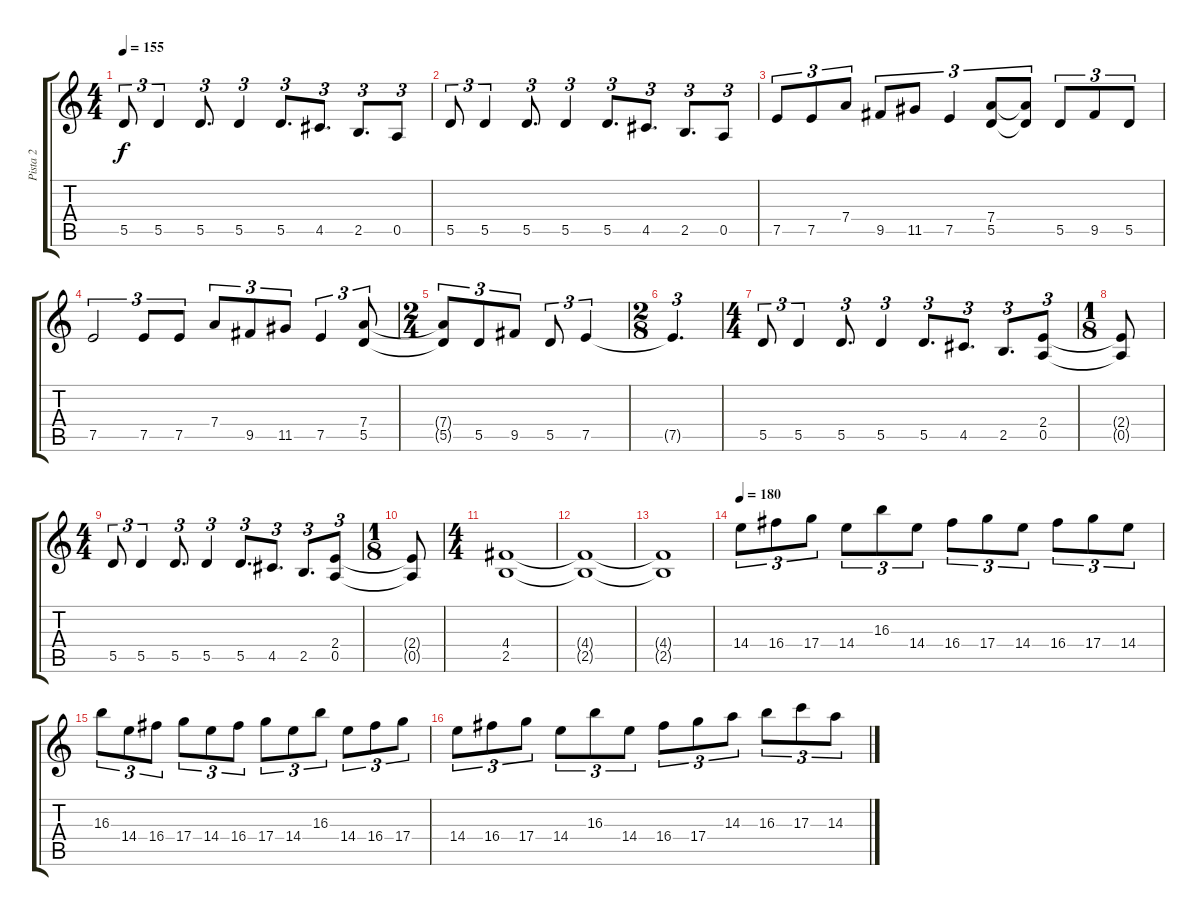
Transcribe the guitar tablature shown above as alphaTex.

\track ("Pista 2" "Pista 2") {instrument electricguitarclean}
\staff {score tabs}
\tuning (E4 B3 G3 D3 A2 E2) {hide}
\ts (4 4)
\tempo 155
\clef g2
\ks c
5.5.8{tu (3 2) dy f} 5.5.4{tu (3 2)} 5.5.8{d tu (3 2)} 5.5.4{tu (3 2)} 5.5.8{d tu (3 2)} 4.5.8{d tu (3 2)} 2.5.8{d tu (3 2)} 0.5.8{tu (3 2)} |
5.5.8{tu (3 2)} 5.5.4{tu (3 2)} 5.5.8{d tu (3 2)} 5.5.4{tu (3 2)} 5.5.8{d tu (3 2)} 4.5.8{d tu (3 2)} 2.5.8{d tu (3 2)} 0.5.8{tu (3 2)} |
7.5.8{tu (3 2)} 7.5.8{tu (3 2)} 7.4.8{tu (3 2)} 9.5.8{tu (3 2)} 11.5.8{tu (3 2)} 7.5.4{tu (3 2)} (7.4 5.5).8{tu (3 2)} (7.4{t} 5.5{t}).8{tu (3 2)} 5.5.8{tu (3 2)} 9.5.8{tu (3 2)} 5.5.8{tu (3 2)} |
7.5.2{tu (3 2)} 7.5.8{tu (3 2)} 7.5.8{tu (3 2)} 7.4.8{tu (3 2)} 9.5.8{tu (3 2)} 11.5.8{tu (3 2)} 7.5.4{tu (3 2)} (7.4 5.5).8{tu (3 2)} |
\ts (2 4)
(7.4{t} 5.5{t}).8{tu (3 2)} 5.5.8{tu (3 2)} 9.5.8{tu (3 2)} 5.5.8{tu (3 2)} 7.5.4{tu (3 2)} |
\ts (2 8)
7.5{t}.4{d tu (3 2)} |
\ts (4 4)
5.5.8{tu (3 2)} 5.5.4{tu (3 2)} 5.5.8{d tu (3 2)} 5.5.4{tu (3 2)} 5.5.8{d tu (3 2)} 4.5.8{d tu (3 2)} 2.5.8{d tu (3 2)} (2.4 0.5).8{tu (3 2)} |
\ts (1 8)
(2.4{t} 0.5{t}).8 |
\ts (4 4)
5.5.8{tu (3 2)} 5.5.4{tu (3 2)} 5.5.8{d tu (3 2)} 5.5.4{tu (3 2)} 5.5.8{d tu (3 2)} 4.5.8{d tu (3 2)} 2.5.8{d tu (3 2)} (2.4 0.5).8{tu (3 2)} |
\ts (1 8)
(2.4{t} 0.5{t}).8 |
\ts (4 4)
(4.4 2.5).1 |
(4.4{t} 2.5{t}).1 |
(4.4{t} 2.5{t}).1 |
\tempo 180
14.4.8{tu (3 2)} 16.4.8{tu (3 2)} 17.4.8{tu (3 2)} 14.4.8{tu (3 2)} 16.3.8{tu (3 2)} 14.4.8{tu (3 2)} 16.4.8{tu (3 2)} 17.4.8{tu (3 2)} 14.4.8{tu (3 2)} 16.4.8{tu (3 2)} 17.4.8{tu (3 2)} 14.4.8{tu (3 2)} |
16.3.8{tu (3 2)} 14.4.8{tu (3 2)} 16.4.8{tu (3 2)} 17.4.8{tu (3 2)} 14.4.8{tu (3 2)} 16.4.8{tu (3 2)} 17.4.8{tu (3 2)} 14.4.8{tu (3 2)} 16.3.8{tu (3 2)} 14.4.8{tu (3 2)} 16.4.8{tu (3 2)} 17.4.8{tu (3 2)} |
14.4.8{tu (3 2)} 16.4.8{tu (3 2)} 17.4.8{tu (3 2)} 14.4.8{tu (3 2)} 16.3.8{tu (3 2)} 14.4.8{tu (3 2)} 16.4.8{tu (3 2)} 17.4.8{tu (3 2)} 14.3.8{tu (3 2)} 16.3.8{tu (3 2)} 17.3.8{tu (3 2)} 14.3.8{tu (3 2)}
